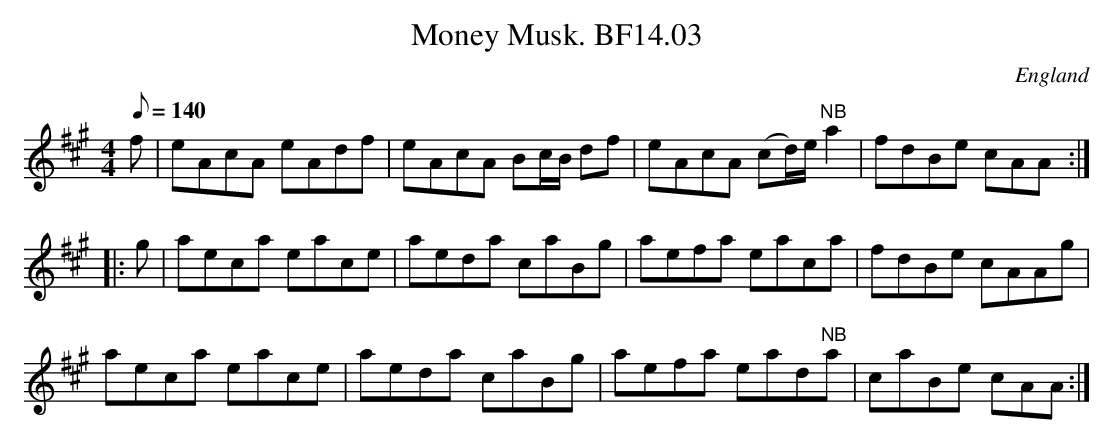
X:1
T:Money Musk. BF14.03
M:4/4
L:1/8
Q:140
O:England
K:A maj
f|eAcA eAdf|eAcA Bc/B/ df|eAcA (cd/)e/"NB"a2|fdBe cAA:|!
|:g|aeca eace|aeda caBg|aefa eaca|fdBe cAAg|!
aeca eace|aeda caBg|aefa ead"NB"a|caBe cAA:|]
